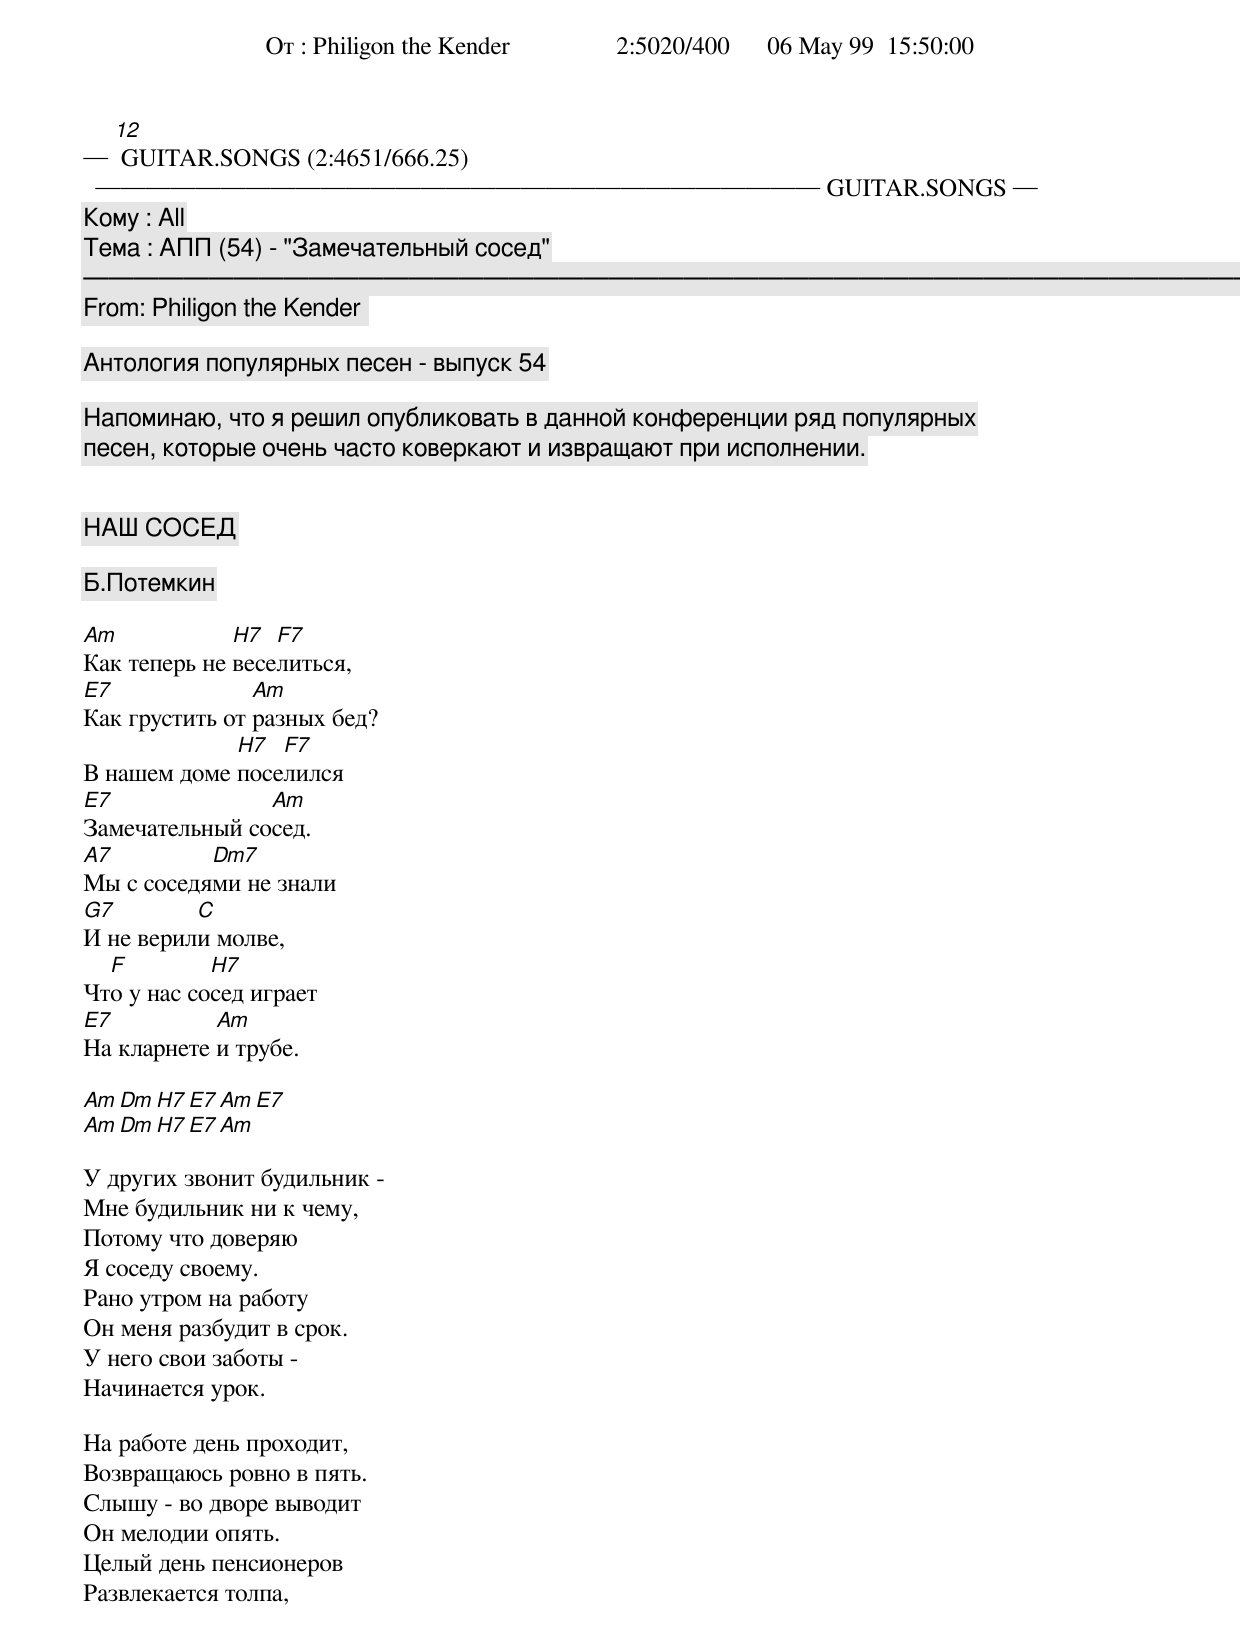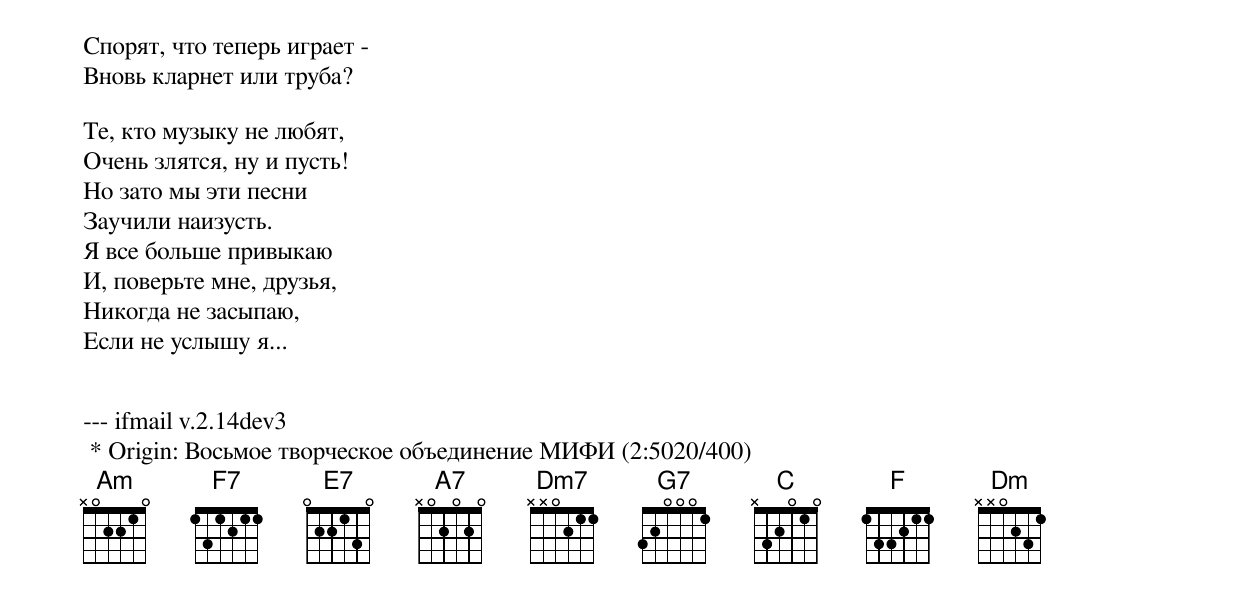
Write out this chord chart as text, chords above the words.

─ [12] GUITAR.SONGS (2:4651/666.25) ───────────────────────────── GUITAR.SONGS ─
   От : Philigon the Kender                 2:5020/400      06 May 99  15:50:00
 Кому : All
 Тема : АПП (54) - "Замечательный сосед"
────────────────────────────────────────────────────────────────────────────────
From: Philigon the Kender <philigon@master.elserv.msk.su>

Антология популярных песен - выпуск 54

Hапоминаю, что я решил опубликовать в данной конференции ряд популярных
песен, которые очень часто коверкают и извращают при исполнении.


HАШ СОСЕД

Б.Потемкин

Am            H7  F7
Как теперь не веселиться,
E7              Am
Как грустить от разных бед?
             H7  F7
В нашем доме поселился
E7              Am
Замечательный сосед.
A7         Dm7
Мы с соседями не знали
G7        C
И не верили молве,
  F         H7
Что у нас сосед играет
E7          Am
Hа кларнете и трубе.

Am  Dm  H7  E7  Am  E7
Am  Dm  H7  E7  Am

У других звонит будильник -
Мне будильник ни к чему,
Потому что доверяю
Я соседу своему.
Рано утром на работу
Он меня разбудит в срок.
У него свои заботы -
Hачинается урок.

Hа работе день проходит,
Возвращаюсь ровно в пять.
Слышу - во дворе выводит
Он мелодии опять.
Целый день пенсионеров
Развлекается толпа,
Спорят, что теперь играет -
Вновь кларнет или труба?

Те, кто музыку не любят,
Очень злятся, ну и пусть!
Hо зато мы эти песни
Заучили наизусть.
Я все больше привыкаю
И, поверьте мне, друзья,
Hикогда не засыпаю,
Если не услышу я...


--- ifmail v.2.14dev3
 * Origin: Восьмое творческое объединение МИФИ (2:5020/400)
